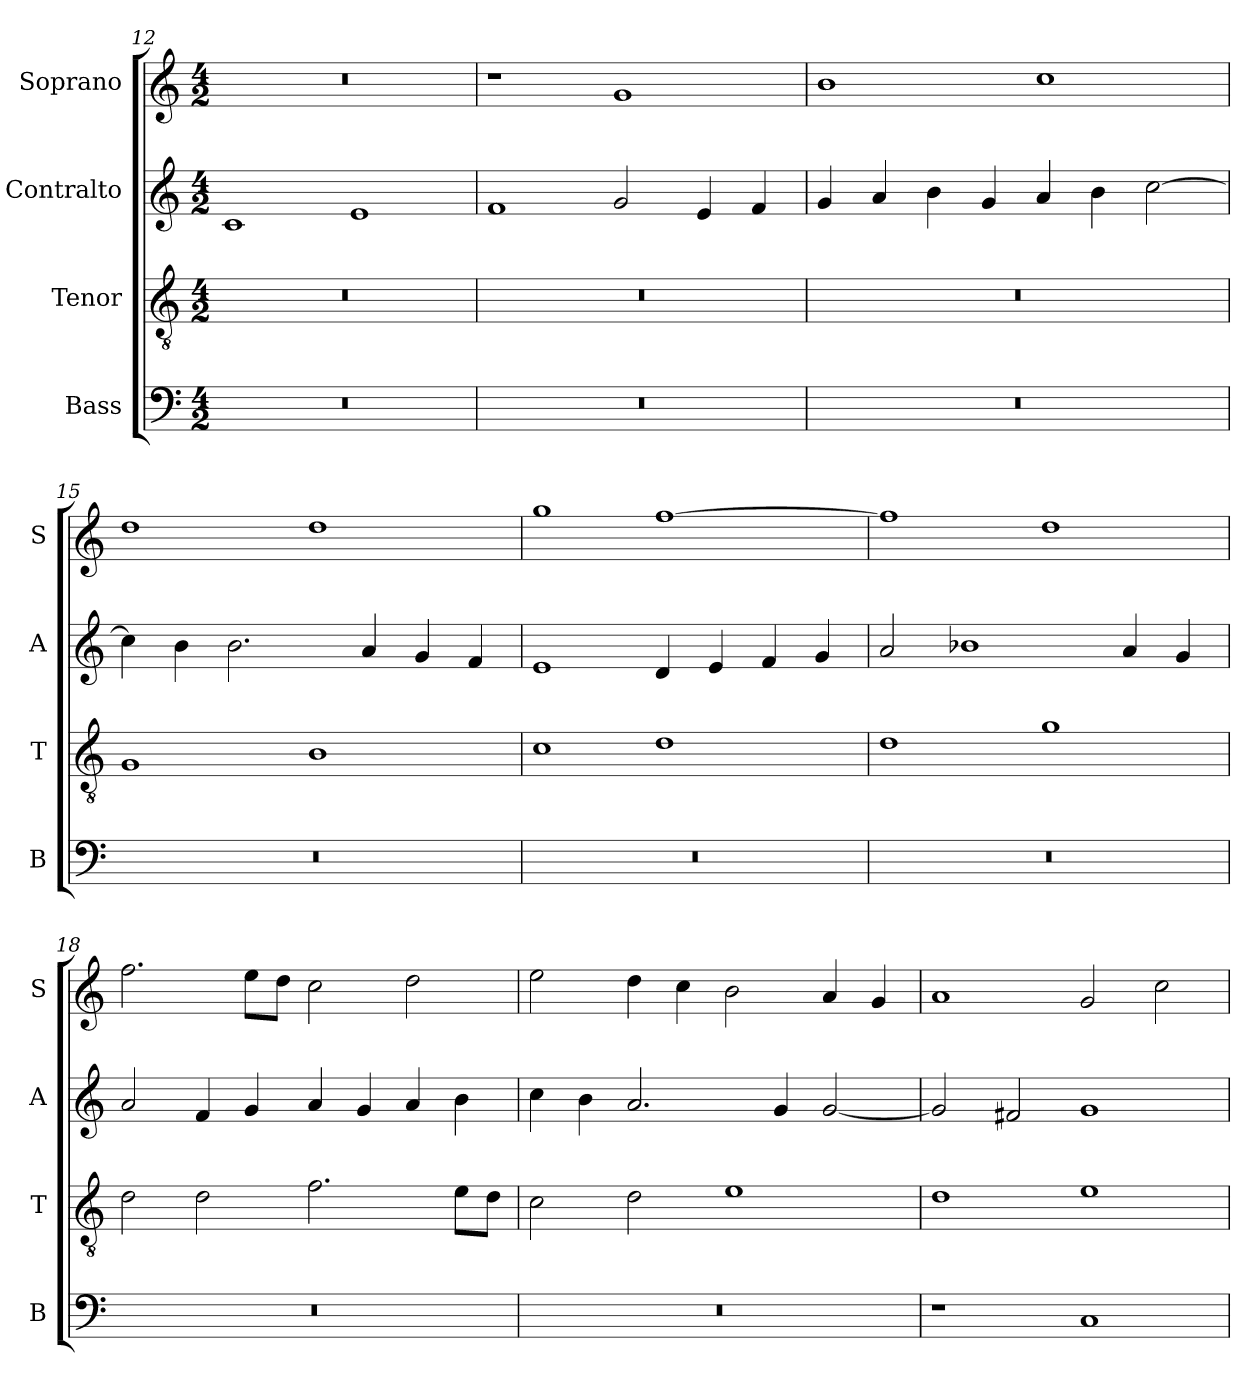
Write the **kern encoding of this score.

**kern	**kern	**kern	**kern
*part4	*part3	*part2	*part1
*staff4	*staff3	*staff2	*staff1
*I"Bass	*I"Tenor	*I"Contralto	*I"Soprano
*I'B	*I'T	*I'A	*I'S
*clefF4	*clefGv2	*clefG2	*clefG2
*k[]	*k[]	*k[]	*k[]
*G:mix	*G:mix	*G:mix	*G:mix
*M4/2	*M4/2	*M4/2	*M4/2
=12	=12	=12	=12
0r	0r	1c	0r
.	.	1e	.
=13	=13	=13	=13
0r	0r	1f	1r
.	.	2g	1g
.	.	4e	.
.	.	4f	.
=14	=14	=14	=14
0r	0r	4g	1b
.	.	4a	.
.	.	4b	.
.	.	4g	.
.	.	4a	1cc
.	.	4b	.
.	.	[2cc	.
=15	=15	=15	=15
0r	1G	4cc]	1dd
.	.	4b	.
.	.	2.b	.
.	1B	.	1dd
.	.	4a	.
.	.	4g	.
.	.	4f	.
=16	=16	=16	=16
0r	1c	1e	1gg
.	1d	4d	[1ff
.	.	4e	.
.	.	4f	.
.	.	4g	.
=17	=17	=17	=17
0r	1d	2a	1ff]
.	.	1b-X	.
.	1g	.	1dd
.	.	4a	.
.	.	4g	.
=18	=18	=18	=18
0r	2d	2a	2.ff
.	2d	4f	.
.	.	4g	8ee\L
.	.	.	8dd\J
.	2.f	4a	2cc
.	.	4g	.
.	.	4a	2dd
.	8e\L	4b	.
.	8d\J	.	.
=19	=19	=19	=19
0r	2c	4cc	2ee
.	.	4b	.
.	2d	2.a	4dd
.	.	.	4cc
.	1e	.	2b
.	.	4g	.
.	.	[2g	4a
.	.	.	4g
=20	=20	=20	=20
1r	1d	2g]	1a
.	.	2f#X	.
1C	1e	1g	2g
.	.	.	2cc
=	=	=	=
*-	*-	*-	*-
